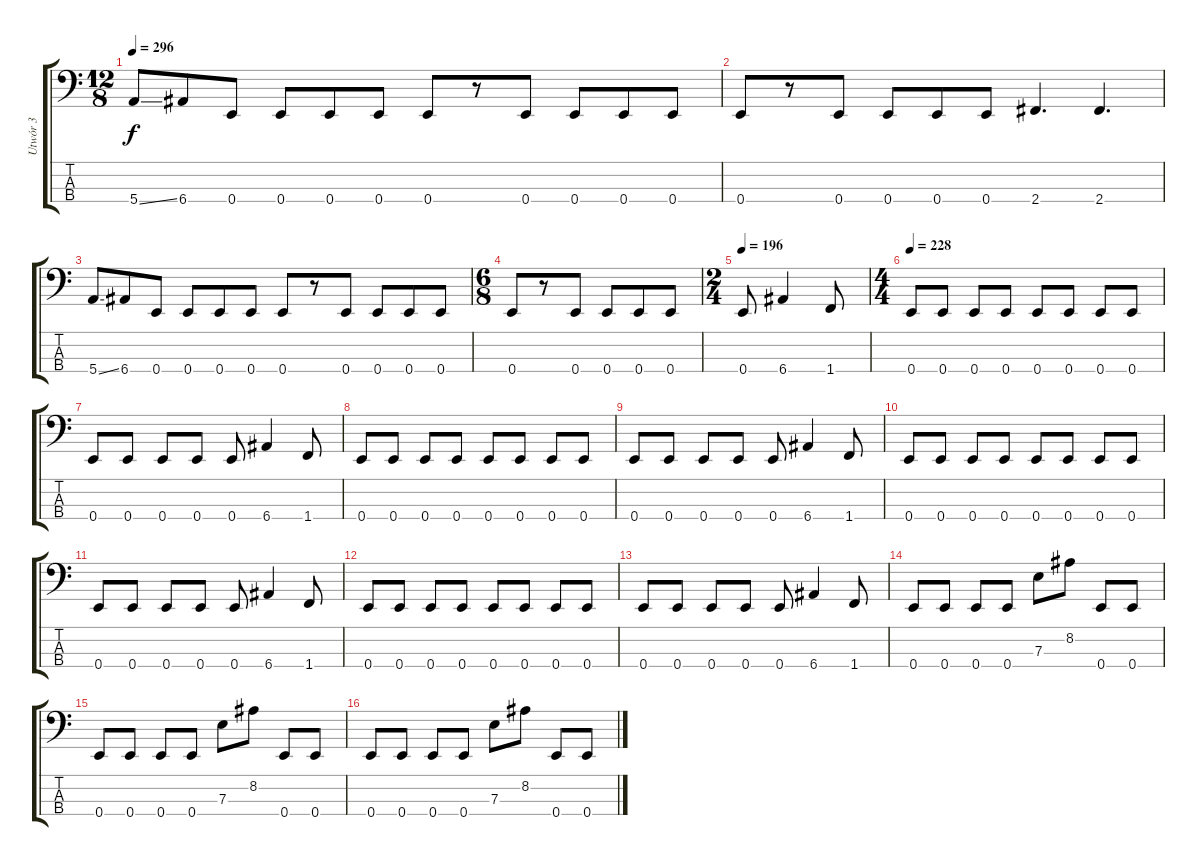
\track ("Utwór 3" "Utwór 3") {instrument electricbassfinger}
\staff {score tabs}
\tuning (G2 D2 A1 E1) {hide}
\ts (12 8)
\tempo 296
\clef f4
\ks c
5.4{ss}.8{dy f} 6.4.8 0.4.8 0.4.8 0.4.8 0.4.8 0.4.8 r.8 0.4.8 0.4.8 0.4.8 0.4.8 |
0.4.8 r.8 0.4.8 0.4.8 0.4.8 0.4.8 2.4.4{d} 2.4.4{d} |
5.4{ss}.8 6.4.8 0.4.8 0.4.8 0.4.8 0.4.8 0.4.8 r.8 0.4.8 0.4.8 0.4.8 0.4.8 |
\ts (6 8)
0.4.8 r.8 0.4.8 0.4.8 0.4.8 0.4.8 |
\ts (2 4)
\tempo 196
0.4.8 6.4.4 1.4.8 |
\ts (4 4)
\tempo 228
0.4.8 0.4.8 0.4.8 0.4.8 0.4.8 0.4.8 0.4.8 0.4.8 |
0.4.8 0.4.8 0.4.8 0.4.8 0.4.8 6.4.4 1.4.8 |
0.4.8 0.4.8 0.4.8 0.4.8 0.4.8 0.4.8 0.4.8 0.4.8 |
0.4.8 0.4.8 0.4.8 0.4.8 0.4.8 6.4.4 1.4.8 |
0.4.8 0.4.8 0.4.8 0.4.8 0.4.8 0.4.8 0.4.8 0.4.8 |
0.4.8 0.4.8 0.4.8 0.4.8 0.4.8 6.4.4 1.4.8 |
0.4.8 0.4.8 0.4.8 0.4.8 0.4.8 0.4.8 0.4.8 0.4.8 |
0.4.8 0.4.8 0.4.8 0.4.8 0.4.8 6.4.4 1.4.8 |
0.4.8 0.4.8 0.4.8 0.4.8 7.3.8 8.2.8 0.4.8 0.4.8 |
0.4.8 0.4.8 0.4.8 0.4.8 7.3.8 8.2.8 0.4.8 0.4.8 |
0.4.8 0.4.8 0.4.8 0.4.8 7.3.8 8.2.8 0.4.8 0.4.8
